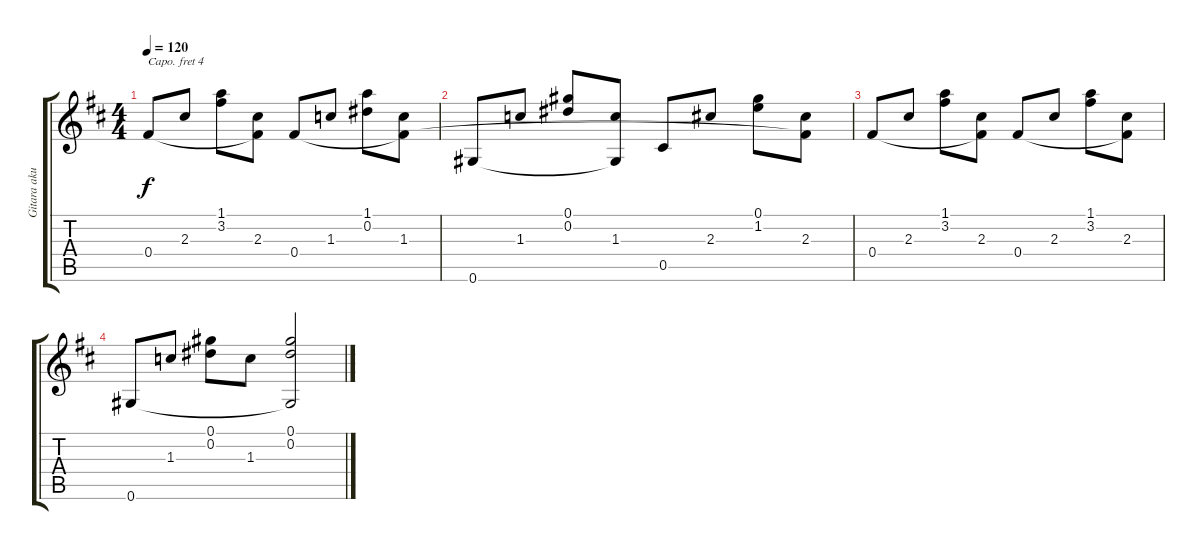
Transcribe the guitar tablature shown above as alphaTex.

\track ("Gitara akustyczna - K. Myszkowski" "Gitara aku") {instrument acousticguitarsteel}
\staff {score tabs}
\capo 4
\tuning (E4 B3 G3 D3 A2 E2) {hide}
\ts (4 4)
\tempo 120
\clef g2
\ks bminor
0.4.8{dy f} 2.3.8 (1.1 3.2).8 (2.3 0.4{t}).8 0.4.8 1.3.8 (1.1 0.2).8 (1.3 0.4{t}).8 |
0.6.8 1.3.8 (0.1 0.2).8 (1.3 0.6{t}).8 0.5.8 2.3.8 (0.1 1.2).8 (2.3 0.4{t}).8 |
0.4.8 2.3.8 (1.1 3.2).8 (2.3 0.4{t}).8 0.4.8 2.3.8 (1.1 3.2).8 (2.3 0.4{t}).8 |
0.6.8 1.3.8 (0.1 0.2).8 1.3.8 (0.1 0.2 0.6{t}).2
